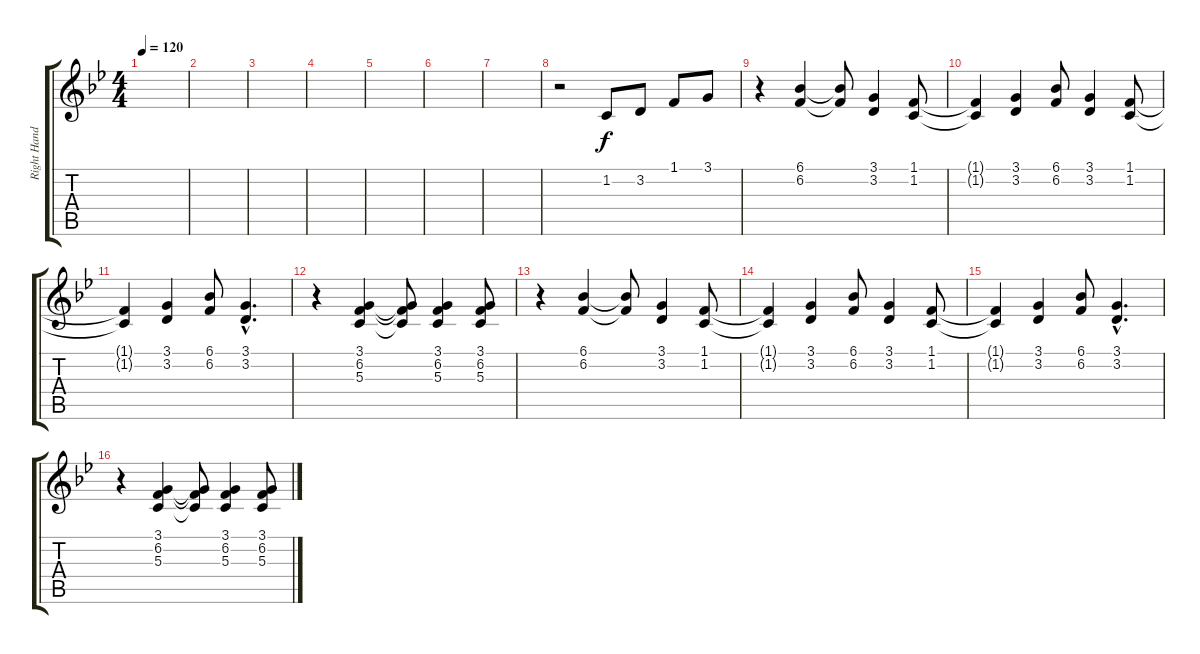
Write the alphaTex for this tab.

\track ("Right Hand" "Right Hand") {instrument electricgrandpiano}
\staff {score tabs}
\tuning (E4 B3 G3 D3 A2 E2) {hide}
\ts (4 4)
\tempo 120
\clef g2
\ks bb
|
|
|
|
|
|
|
r.2 1.2.8 3.2.8 1.1.8 3.1.8 |
r.4 (6.1 6.2).4 (6.1{t} 6.2{t}).8 (3.1 3.2).4 (1.1 1.2).8 |
(1.1{t} 1.2{t}).4 (3.1 3.2).4 (6.1 6.2).8 (3.1 3.2).4 (1.1 1.2).8 |
(1.1{t} 1.2{t}).4 (3.1 3.2).4 (6.1 6.2).8 (3.1{hac} 3.2{hac}).4{d} |
r.4 (3.1 6.2 5.3).4 (3.1{t} 6.2{t} 5.3{t}).8 (3.1 6.2 5.3).4 (3.1 6.2 5.3).8 |
r.4 (6.1 6.2).4 (6.1{t} 6.2{t}).8 (3.1 3.2).4 (1.1 1.2).8 |
(1.1{t} 1.2{t}).4 (3.1 3.2).4 (6.1 6.2).8 (3.1 3.2).4 (1.1 1.2).8 |
(1.1{t} 1.2{t}).4 (3.1 3.2).4 (6.1 6.2).8 (3.1{hac} 3.2{hac}).4{d} |
r.4 (3.1 6.2 5.3).4 (3.1{t} 6.2{t} 5.3{t}).8 (3.1 6.2 5.3).4 (3.1 6.2 5.3).8
